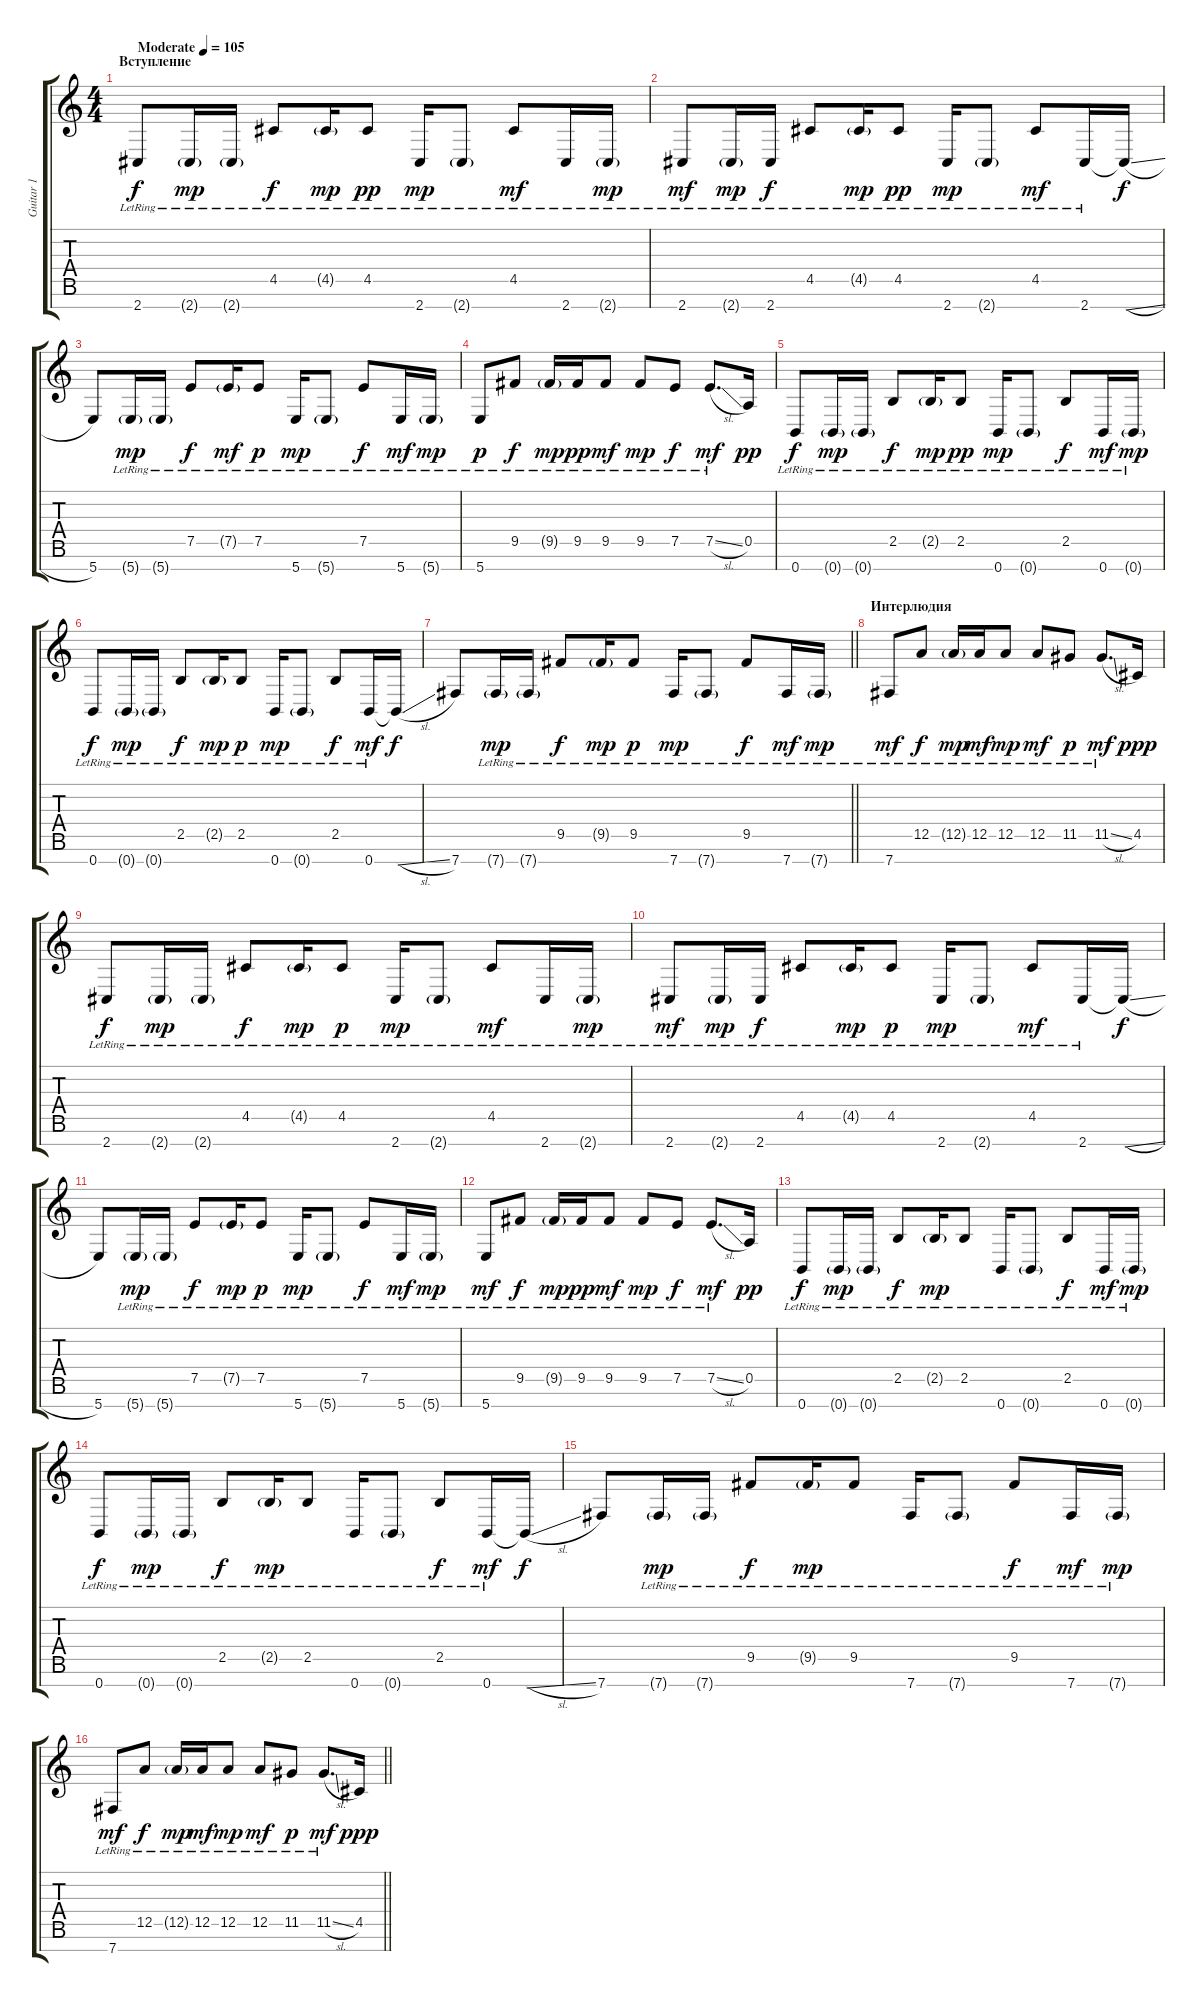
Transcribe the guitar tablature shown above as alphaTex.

\track ("Guitar 1" "Guitar 1") {instrument acousticguitarsteel}
\staff {score tabs}
\tuning (E4 B3 G3 D3 A2 E2 B1) {hide}
\ts (4 4)
\section ("" "Вступление")
\tempo (105 "Moderate")
\clef g2
\ks c
2.7{lr}.8{dy f instrument acousticguitarsteel} 2.7{g lr}.16{dy mp} 2.7{g lr}.16 4.5{lr}.8{dy f} 4.5{g lr}.16{dy mp} 4.5{lr}.8{dy pp} 2.7{lr}.16{dy mp} 2.7{g lr}.8 4.5{lr}.8{dy mf} 2.7{lr}.16 2.7{g lr}.16{dy mp} |
2.7{lr}.8{dy mf} 2.7{g lr}.16{dy mp} 2.7{lr}.16{dy f} 4.5{lr}.8 4.5{g lr}.16{dy mp} 4.5{lr}.8{dy pp} 2.7{lr}.16{dy mp} 2.7{g lr}.8 4.5{lr}.8{dy mf} 2.7{lr}.16 2.7{sl t}.16{dy f} |
5.7.8 5.7{g lr}.16{dy mp} 5.7{g lr}.16 7.5{lr}.8{dy f} 7.5{g lr}.16{dy mf} 7.5{lr}.8{dy p} 5.7{lr}.16{dy mp} 5.7{g lr}.8 7.5{lr}.8{dy f} 5.7{lr}.16{dy mf} 5.7{g lr}.16{dy mp} |
5.7{lr}.8{dy p} 9.5{lr}.8{dy f} 9.5{g lr}.16{dy mp} 9.5{lr}.16{dy pp} 9.5{lr}.8{dy mf} 9.5{lr}.8{dy mp} 7.5{lr}.8{dy f} 7.5{sl lr}.8{d dy mf} 0.5.16{dy pp} |
0.7{lr}.8{dy f} 0.7{g lr}.16{dy mp} 0.7{g lr}.16 2.5{lr}.8{dy f} 2.5{g lr}.16{dy mp} 2.5{lr}.8{dy pp} 0.7{lr}.16{dy mp} 0.7{g lr}.8 2.5{lr}.8{dy f} 0.7{lr}.16{dy mf} 0.7{g lr}.16{dy mp} |
0.7{lr}.8{dy f} 0.7{g lr}.16{dy mp} 0.7{g lr}.16 2.5{lr}.8{dy f} 2.5{g lr}.16{dy mp} 2.5{lr}.8{dy p} 0.7{lr}.16{dy mp} 0.7{g lr}.8 2.5{lr}.8{dy f} 0.7{lr}.16{dy mf} 0.7{sl t}.16{dy f} |
\barLineRight lightlight
7.7.8 7.7{g lr}.16{dy mp} 7.7{g lr}.16 9.5{lr}.8{dy f} 9.5{g lr}.16{dy mp} 9.5{lr}.8{dy p} 7.7{lr}.16{dy mp} 7.7{g lr}.8 9.5{lr}.8{dy f} 7.7{lr}.16{dy mf} 7.7{g lr}.16{dy mp} |
\section ("" "Интерлюдия")
7.7{lr}.8{dy mf} 12.5{lr}.8{dy f} 12.5{g lr}.16{dy mp} 12.5{lr}.16{dy mf} 12.5{lr}.8{dy mp} 12.5{lr}.8{dy mf} 11.5{lr}.8{dy p} 11.5{sl lr}.8{d dy mf} 4.5.16{dy ppp} |
2.7{lr}.8{dy f} 2.7{g lr}.16{dy mp} 2.7{g lr}.16 4.5{lr}.8{dy f} 4.5{g lr}.16{dy mp} 4.5{lr}.8{dy p} 2.7{lr}.16{dy mp} 2.7{g lr}.8 4.5{lr}.8{dy mf} 2.7{lr}.16 2.7{g lr}.16{dy mp} |
2.7{lr}.8{dy mf} 2.7{g lr}.16{dy mp} 2.7{lr}.16{dy f} 4.5{lr}.8 4.5{g lr}.16{dy mp} 4.5{lr}.8{dy p} 2.7{lr}.16{dy mp} 2.7{g lr}.8 4.5{lr}.8{dy mf} 2.7{lr}.16 2.7{sl t}.16{dy f} |
5.7.8 5.7{g lr}.16{dy mp} 5.7{g lr}.16 7.5{lr}.8{dy f} 7.5{g lr}.16{dy mp} 7.5{lr}.8{dy p} 5.7{lr}.16{dy mp} 5.7{g lr}.8 7.5{lr}.8{dy f} 5.7{lr}.16{dy mf} 5.7{g lr}.16{dy mp} |
5.7{lr}.8{dy mf} 9.5{lr}.8{dy f} 9.5{g lr}.16{dy mp} 9.5{lr}.16{dy pp} 9.5{lr}.8{dy mf} 9.5{lr}.8{dy mp} 7.5{lr}.8{dy f} 7.5{sl lr}.8{d dy mf} 0.5.16{dy pp} |
0.7{lr}.8{dy f} 0.7{g lr}.16{dy mp} 0.7{g lr}.16 2.5{lr}.8{dy f} 2.5{g lr}.16{dy mp} 2.5{lr}.8 0.7{lr}.16 0.7{g lr}.8 2.5{lr}.8{dy f} 0.7{lr}.16{dy mf} 0.7{g lr}.16{dy mp} |
0.7{lr}.8{dy f} 0.7{g lr}.16{dy mp} 0.7{g lr}.16 2.5{lr}.8{dy f} 2.5{g lr}.16{dy mp} 2.5{lr}.8 0.7{lr}.16 0.7{g lr}.8 2.5{lr}.8{dy f} 0.7{lr}.16{dy mf} 0.7{sl t}.16{dy f} |
7.7.8 7.7{g lr}.16{dy mp} 7.7{g lr}.16 9.5{lr}.8{dy f} 9.5{g lr}.16{dy mp} 9.5{lr}.8 7.7{lr}.16 7.7{g lr}.8 9.5{lr}.8{dy f} 7.7{lr}.16{dy mf} 7.7{g lr}.16{dy mp} |
\barLineRight lightlight
7.7{lr}.8{dy mf} 12.5{lr}.8{dy f} 12.5{g lr}.16{dy mp} 12.5{lr}.16{dy mf} 12.5{lr}.8{dy mp} 12.5{lr}.8{dy mf} 11.5{lr}.8{dy p} 11.5{sl lr}.8{d dy mf} 4.5.16{dy ppp}
